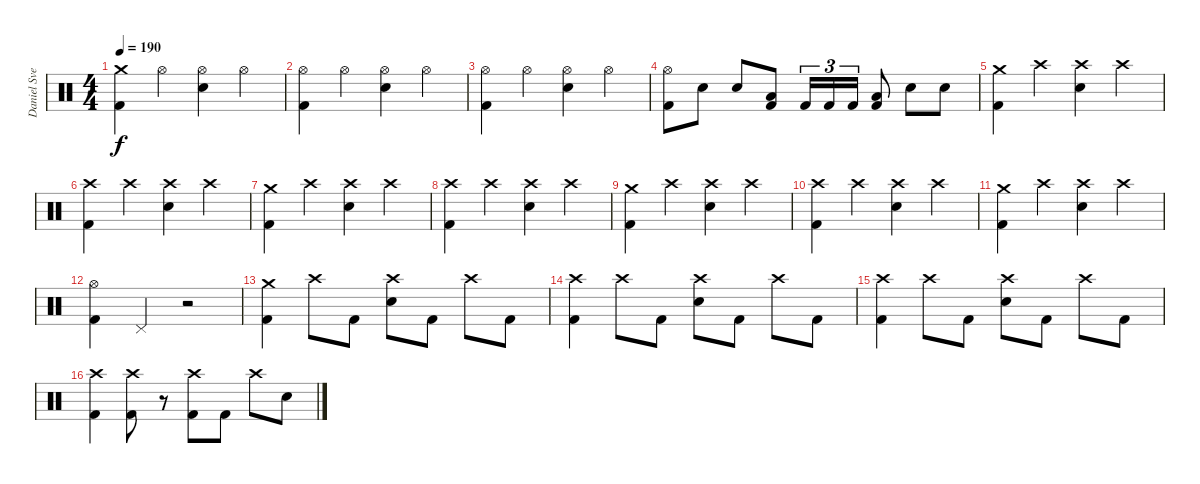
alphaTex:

\track ("Daniel Svensson" "Daniel Sve") {instrument percussion}
\staff {score}
\articulation defaults
\ts (4 4)
\tempo 190
\clef neutral
\ks c
("Kick (hit) 2" "Crash medium (hit)").4{dy f} "Hi-Hat (open)".4 ("Electric Snare (hit)" "Hi-Hat (open)").4 "Hi-Hat (open)".4 |
("Kick (hit) 2" "Hi-Hat (open)").4 "Hi-Hat (open)".4 ("Electric Snare (hit)" "Hi-Hat (open)").4 "Hi-Hat (open)".4 |
("Kick (hit) 2" "Hi-Hat (open)").4 "Hi-Hat (open)".4 ("Electric Snare (hit)" "Hi-Hat (open)").4 "Hi-Hat (open)".4 |
("Kick (hit) 2" "Hi-Hat (open)").8 "Electric Snare (hit)".8 "Electric Snare (hit)".8 ("Kick (hit) 2" "Low Tom (hit)").8 "Kick (hit) 2".16{tu (3 2)} "Kick (hit) 2".16{tu (3 2)} "Kick (hit) 2".16{tu (3 2)} ("Kick (hit) 2" "Low Tom (hit)").8 "Electric Snare (hit)".8 "Electric Snare (hit)".8 |
("Kick (hit) 2" "Crash medium (hit)").4 "Crash high (hit)".4 ("Electric Snare (hit)" "Crash high (hit)").4 "Crash high (hit)".4 |
("Kick (hit) 2" "Crash high (hit)").4 "Crash high (hit)".4 ("Electric Snare (hit)" "Crash high (hit)").4 "Crash high (hit)".4 |
("Kick (hit) 2" "Crash medium (hit)").4 "Crash high (hit)".4 ("Electric Snare (hit)" "Crash high (hit)").4 "Crash high (hit)".4 |
("Kick (hit) 2" "Crash high (hit)").4 "Crash high (hit)".4 ("Electric Snare (hit)" "Crash high (hit)").4 "Crash high (hit)".4 |
("Kick (hit) 2" "Crash medium (hit)").4 "Crash high (hit)".4 ("Electric Snare (hit)" "Crash high (hit)").4 "Crash high (hit)".4 |
("Kick (hit) 2" "Crash high (hit)").4 "Crash high (hit)".4 ("Electric Snare (hit)" "Crash high (hit)").4 "Crash high (hit)".4 |
("Kick (hit) 2" "Crash medium (hit)").4 "Crash high (hit)".4 ("Electric Snare (hit)" "Crash high (hit)").4 "Crash high (hit)".4 |
("Kick (hit) 2" "Hi-Hat (open)").4 "Pedal Hi-Hat (hit)".4 r.2 |
("Kick (hit) 2" "Crash medium (hit)").4 "Crash high (hit)".8 "Kick (hit) 2".8 ("Electric Snare (hit)" "Crash high (hit)").8 "Kick (hit) 2".8 "Crash high (hit)".8 "Kick (hit) 2".8 |
("Kick (hit) 2" "Crash high (hit)").4 "Crash high (hit)".8 "Kick (hit) 2".8 ("Electric Snare (hit)" "Crash high (hit)").8 "Kick (hit) 2".8 "Crash high (hit)".8 "Kick (hit) 2".8 |
("Kick (hit) 2" "Crash high (hit)").4 "Crash high (hit)".8 "Kick (hit) 2".8 ("Electric Snare (hit)" "Crash high (hit)").8 "Kick (hit) 2".8 "Crash high (hit)".8 "Kick (hit) 2".8 |
("Kick (hit) 2" "Crash high (hit)").4 ("Kick (hit) 2" "Crash high (hit)").8 r.8 ("Kick (hit) 2" "Crash high (hit)").8 "Kick (hit) 2".8 "Crash high (hit)".8 "Electric Snare (hit)".8
